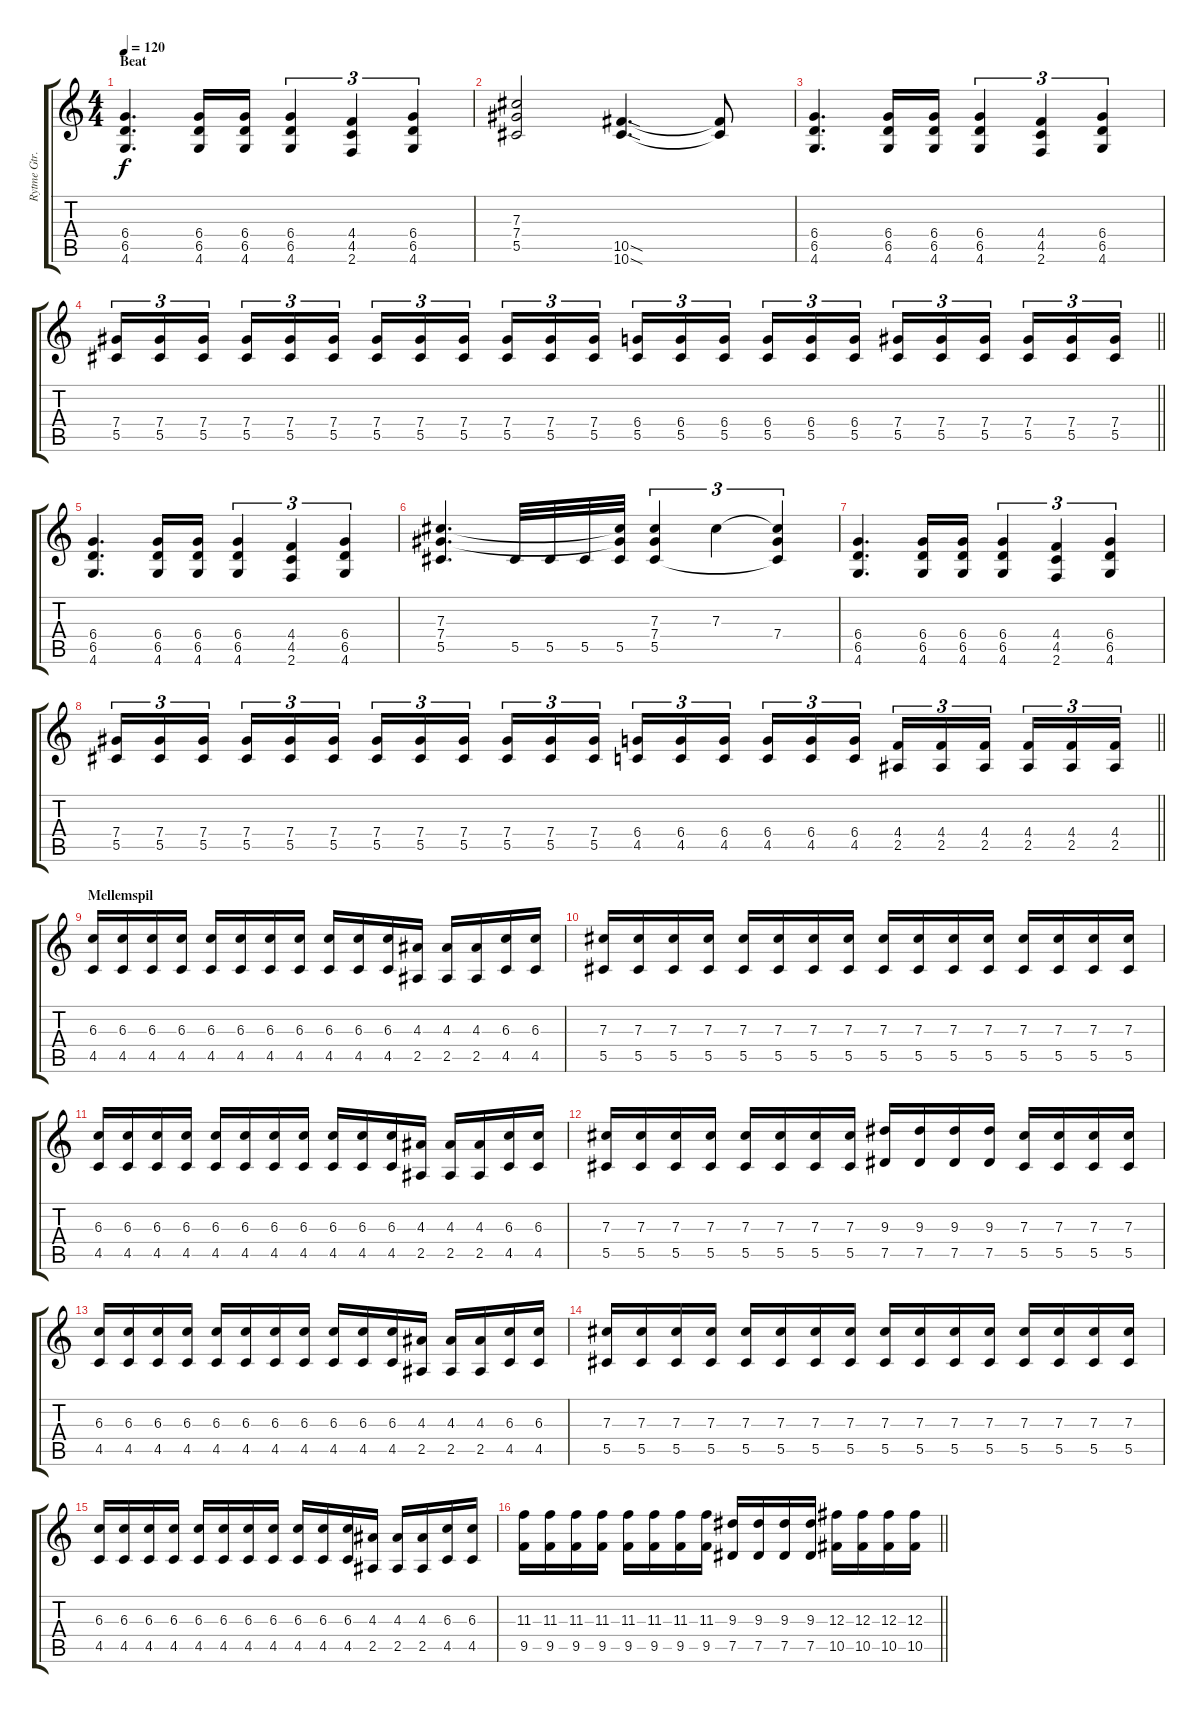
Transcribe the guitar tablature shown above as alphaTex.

\track ("Rytme Gtr. 1" "Rytme Gtr.") {instrument distortionguitar}
\staff {score tabs}
\tuning (Eb4 Bb3 Gb3 Db3 Ab2 Eb2) {hide}
\ts (4 4)
\section ("" "Beat")
\tempo 120
\clef g2
\ks c
(6.4 6.5 4.6).4{d dy f} (6.4 6.5 4.6).16 (6.4 6.5 4.6).16 (6.4 6.5 4.6).4{tu (3 2)} (4.4 4.5 2.6).4{tu (3 2)} (6.4 6.5 4.6).4{tu (3 2)} |
(7.3 7.4 5.5).2 (10.5{sod} 10.6{sod}).4{d} (10.5{t} 10.6{t}).8 |
(6.4 6.5 4.6).4{d} (6.4 6.5 4.6).16 (6.4 6.5 4.6).16 (6.4 6.5 4.6).4{tu (3 2)} (4.4 4.5 2.6).4{tu (3 2)} (6.4 6.5 4.6).4{tu (3 2)} |
\barLineRight lightlight
(7.4 5.5).16{tu (3 2)} (7.4 5.5).16{tu (3 2)} (7.4 5.5).16{tu (3 2) beam splitsecondary} (7.4 5.5).16{tu (3 2)} (7.4 5.5).16{tu (3 2)} (7.4 5.5).16{tu (3 2)} (7.4 5.5).16{tu (3 2)} (7.4 5.5).16{tu (3 2)} (7.4 5.5).16{tu (3 2) beam splitsecondary} (7.4 5.5).16{tu (3 2)} (7.4 5.5).16{tu (3 2)} (7.4 5.5).16{tu (3 2)} (6.4 5.5).16{tu (3 2)} (6.4 5.5).16{tu (3 2)} (6.4 5.5).16{tu (3 2) beam splitsecondary} (6.4 5.5).16{tu (3 2)} (6.4 5.5).16{tu (3 2)} (6.4 5.5).16{tu (3 2)} (7.4 5.5).16{tu (3 2)} (7.4 5.5).16{tu (3 2)} (7.4 5.5).16{tu (3 2) beam splitsecondary} (7.4 5.5).16{tu (3 2)} (7.4 5.5).16{tu (3 2)} (7.4 5.5).16{tu (3 2)} |
(6.4 6.5 4.6).4{d} (6.4 6.5 4.6).16 (6.4 6.5 4.6).16 (6.4 6.5 4.6).4{tu (3 2)} (4.4 4.5 2.6).4{tu (3 2)} (6.4 6.5 4.6).4{tu (3 2)} |
(7.3 7.4 5.5).4{d} 5.5.32 5.5.32 5.5.32 (7.3{t} 7.4{t} 5.5).32 (7.3 7.4 5.5).4{tu (3 2)} 7.3.4{tu (3 2)} (7.3{t} 7.4 5.5{t}).4{tu (3 2)} |
(6.4 6.5 4.6).4{d} (6.4 6.5 4.6).16 (6.4 6.5 4.6).16 (6.4 6.5 4.6).4{tu (3 2)} (4.4 4.5 2.6).4{tu (3 2)} (6.4 6.5 4.6).4{tu (3 2)} |
\barLineRight lightlight
(7.4 5.5).16{tu (3 2)} (7.4 5.5).16{tu (3 2)} (7.4 5.5).16{tu (3 2) beam splitsecondary} (7.4 5.5).16{tu (3 2)} (7.4 5.5).16{tu (3 2)} (7.4 5.5).16{tu (3 2)} (7.4 5.5).16{tu (3 2)} (7.4 5.5).16{tu (3 2)} (7.4 5.5).16{tu (3 2) beam splitsecondary} (7.4 5.5).16{tu (3 2)} (7.4 5.5).16{tu (3 2)} (7.4 5.5).16{tu (3 2)} (6.4 4.5).16{tu (3 2)} (6.4 4.5).16{tu (3 2)} (6.4 4.5).16{tu (3 2) beam splitsecondary} (6.4 4.5).16{tu (3 2)} (6.4 4.5).16{tu (3 2)} (6.4 4.5).16{tu (3 2)} (4.4 2.5).16{tu (3 2)} (4.4 2.5).16{tu (3 2)} (4.4 2.5).16{tu (3 2) beam splitsecondary} (4.4 2.5).16{tu (3 2)} (4.4 2.5).16{tu (3 2)} (4.4 2.5).16{tu (3 2)} |
\section ("" "Mellemspil")
(6.3 4.5).16 (6.3 4.5).16 (6.3 4.5).16 (6.3 4.5).16 (6.3 4.5).16 (6.3 4.5).16 (6.3 4.5).16 (6.3 4.5).16 (6.3 4.5).16 (6.3 4.5).16 (6.3 4.5).16 (4.3 2.5).16 (4.3 2.5).16 (4.3 2.5).16 (6.3 4.5).16 (6.3 4.5).16 |
(7.3 5.5).16 (7.3 5.5).16 (7.3 5.5).16 (7.3 5.5).16 (7.3 5.5).16 (7.3 5.5).16 (7.3 5.5).16 (7.3 5.5).16 (7.3 5.5).16 (7.3 5.5).16 (7.3 5.5).16 (7.3 5.5).16 (7.3 5.5).16 (7.3 5.5).16 (7.3 5.5).16 (7.3 5.5).16 |
(6.3 4.5).16 (6.3 4.5).16 (6.3 4.5).16 (6.3 4.5).16 (6.3 4.5).16 (6.3 4.5).16 (6.3 4.5).16 (6.3 4.5).16 (6.3 4.5).16 (6.3 4.5).16 (6.3 4.5).16 (4.3 2.5).16 (4.3 2.5).16 (4.3 2.5).16 (6.3 4.5).16 (6.3 4.5).16 |
(7.3 5.5).16 (7.3 5.5).16 (7.3 5.5).16 (7.3 5.5).16 (7.3 5.5).16 (7.3 5.5).16 (7.3 5.5).16 (7.3 5.5).16 (9.3 7.5).16 (9.3 7.5).16 (9.3 7.5).16 (9.3 7.5).16 (7.3 5.5).16 (7.3 5.5).16 (7.3 5.5).16 (7.3 5.5).16 |
(6.3 4.5).16 (6.3 4.5).16 (6.3 4.5).16 (6.3 4.5).16 (6.3 4.5).16 (6.3 4.5).16 (6.3 4.5).16 (6.3 4.5).16 (6.3 4.5).16 (6.3 4.5).16 (6.3 4.5).16 (4.3 2.5).16 (4.3 2.5).16 (4.3 2.5).16 (6.3 4.5).16 (6.3 4.5).16 |
(7.3 5.5).16 (7.3 5.5).16 (7.3 5.5).16 (7.3 5.5).16 (7.3 5.5).16 (7.3 5.5).16 (7.3 5.5).16 (7.3 5.5).16 (7.3 5.5).16 (7.3 5.5).16 (7.3 5.5).16 (7.3 5.5).16 (7.3 5.5).16 (7.3 5.5).16 (7.3 5.5).16 (7.3 5.5).16 |
(6.3 4.5).16 (6.3 4.5).16 (6.3 4.5).16 (6.3 4.5).16 (6.3 4.5).16 (6.3 4.5).16 (6.3 4.5).16 (6.3 4.5).16 (6.3 4.5).16 (6.3 4.5).16 (6.3 4.5).16 (4.3 2.5).16 (4.3 2.5).16 (4.3 2.5).16 (6.3 4.5).16 (6.3 4.5).16 |
\barLineRight lightlight
(11.3 9.5).16 (11.3 9.5).16 (11.3 9.5).16 (11.3 9.5).16 (11.3 9.5).16 (11.3 9.5).16 (11.3 9.5).16 (11.3 9.5).16 (9.3 7.5).16 (9.3 7.5).16 (9.3 7.5).16 (9.3 7.5).16 (12.3 10.5).16 (12.3 10.5).16 (12.3 10.5).16 (12.3 10.5).16
